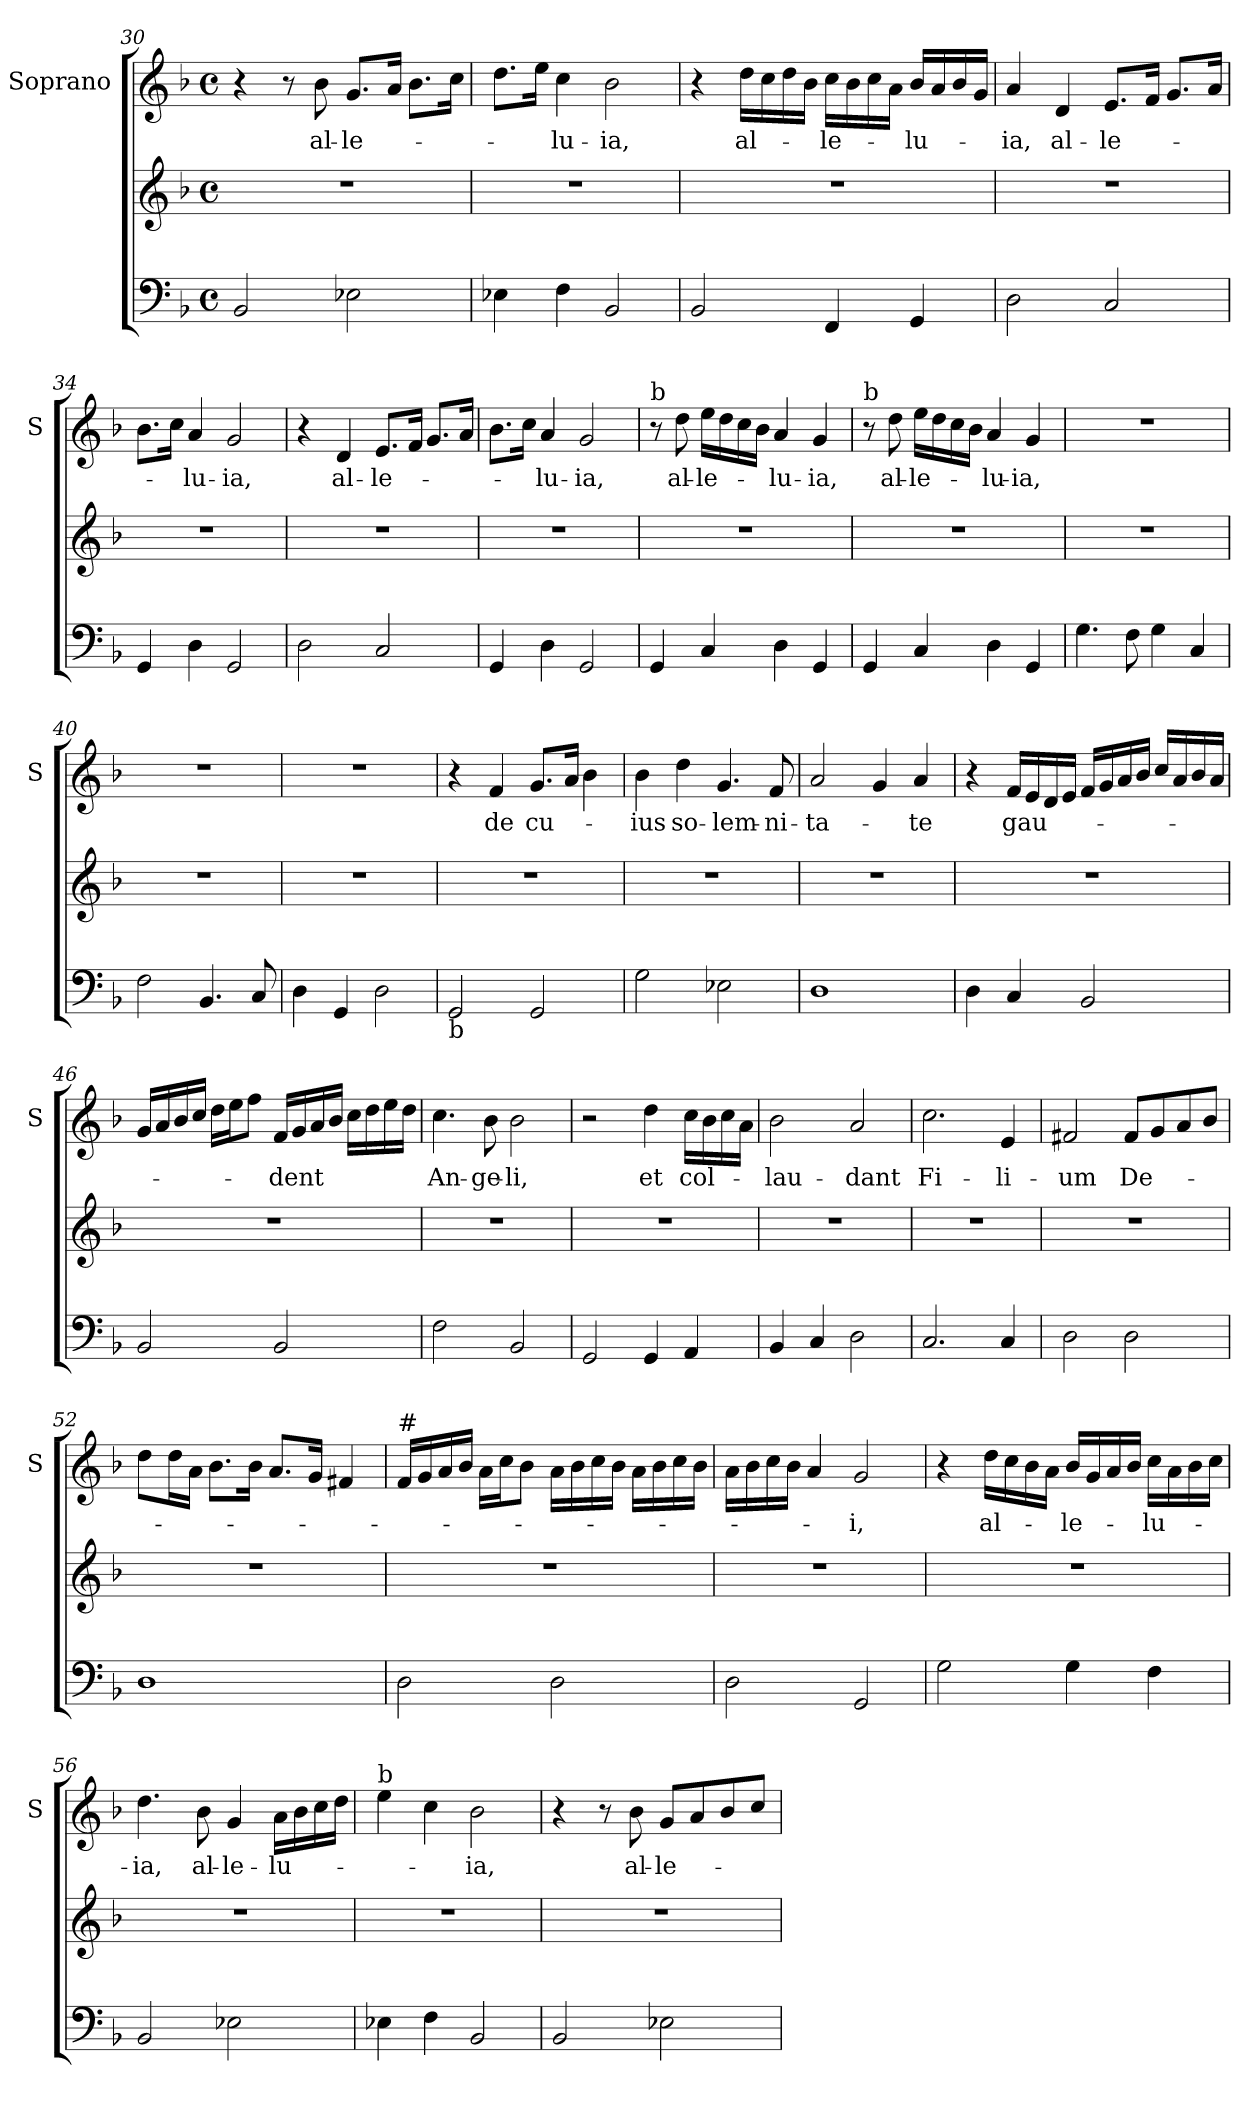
**kern	**kern	**kern	**text
*part2	*part2	*part1	*part1
*staff3	*staff2	*staff1	*staff1
*	*	*I"Soprano	*
*	*	*I'S	*
*clefF4	*clefG2	*clefG2	*
*k[b-]	*k[b-]	*k[b-]	*
*F:	*F:	*F:	*
*M4/4	*M4/4	*M4/4	*
*met(c)	*met(c)	*met(c)	*
=30	=30	=30	=30
2BB-/	1r	4r	.
.	.	8r	.
!	!	!	!LO:LY:b
.	.	8b-\	al-
!	!	!	!LO:LY:b
2E-X\	.	8.g/L	-le-
.	.	16a/Jk	.
.	.	8.b-\L	.
.	.	16cc\Jk	.
!!LO:PB:g=z
=31	=31	=31	=31
4E-X\	1r	8.dd\L	.
.	.	16ee\Jk	.
!	!	!	!LO:LY:b
4F\	.	4cc\	-lu-
!	!	!	!LO:LY:b
2BB-/	.	2b-\	-ia,
=32	=32	=32	=32
2BB-/	1r	4r	.
!	!	!	!LO:LY:b
.	.	16dd\LL	al-
.	.	16cc\	.
.	.	16dd\	.
.	.	16b-\JJ	.
!	!	!	!LO:LY:b
4FF/	.	16cc\LL	-le-
.	.	16b-\	.
.	.	16cc\	.
.	.	16a\JJ	.
!	!	!	!LO:LY:b
4GG/	.	16b-/LL	-lu-
.	.	16a/	.
.	.	16b-/	.
.	.	16g/JJ	.
=33	=33	=33	=33
!	!	!	!LO:LY:b
2D\	1r	4a/	-ia,
!	!	!	!LO:LY:b
.	.	4d/	al-
!	!	!	!LO:LY:b
2C/	.	8.e/L	-le-
.	.	16f/Jk	.
.	.	8.g/L	.
.	.	16a/Jk	.
=34	=34	=34	=34
4GG/	1r	8.b-\L	.
.	.	16cc\Jk	.
!	!	!	!LO:LY:b
4D\	.	4a/	-lu-
!	!	!	!LO:LY:b
2GG/	.	2g/	-ia,
!!LO:LB:g=z
=35	=35	=35	=35
2D\	1r	4r	.
!	!	!	!LO:LY:b
.	.	4d/	al-
!	!	!	!LO:LY:b
2C/	.	8.e/L	-le-
.	.	16f/Jk	.
.	.	8.g/L	.
.	.	16a/Jk	.
=36	=36	=36	=36
4GG/	1r	8.b-\L	.
.	.	16cc\Jk	.
!	!	!	!LO:LY:b
4D\	.	4a/	-lu-
!	!	!	!LO:LY:b
2GG/	.	2g/	-ia,
=37	=37	=37	=37
!	!	!LO:TX:a:t=b	!
4GG/	1r	8r	.
!	!	!	!LO:LY:b
.	.	8dd\	al-
!	!	!	!LO:LY:b
4C/	.	16ee\LL	-le-
.	.	16dd\	.
.	.	16cc\	.
.	.	16b-\JJ	.
!	!	!	!LO:LY:b
4D\	.	4a/	-lu-
!	!	!	!LO:LY:b
4GG/	.	4g/	-ia,
=38	=38	=38	=38
!	!	!LO:TX:a:t=b	!
4GG/	1r	8r	.
!	!	!	!LO:LY:b
.	.	8dd\	al-
!	!	!	!LO:LY:b
4C/	.	16ee\LL	-le-
.	.	16dd\	.
.	.	16cc\	.
.	.	16b-\JJ	.
!	!	!	!LO:LY:b
4D\	.	4a/	-lu-
!	!	!	!LO:LY:b
4GG/	.	4g/	-ia,
!!LO:LB:g=z
=39	=39	=39	=39
4.G\	1r	1r	.
8F\	.	.	.
4G\	.	.	.
4C/	.	.	.
=40	=40	=40	=40
2F\	1r	1r	.
4.BB-/	.	.	.
8C/	.	.	.
=41	=41	=41	=41
4D\	1r	1r	.
4GG/	.	.	.
2D\	.	.	.
=42	=42	=42	=42
!LO:TX:b:t=b	!	!	!
2GG/	1r	4r	.
!	!	!	!LO:LY:b
.	.	4f/	de
!	!	!	!LO:LY:b
2GG/	.	8.g/L	cu-
.	.	16a/Jk	.
.	.	4b-\	.
=43	=43	=43	=43
!	!	!	!LO:LY:b
2G\	1r	4b-\	-ius
!	!	!	!LO:LY:b
.	.	4dd\	so-
!	!	!	!LO:LY:b
2E-X\	.	4.g/	-lem-
!	!	!	!LO:LY:b
.	.	8f/	-ni-
=44	=44	=44	=44
!	!	!	!LO:LY:b
1D	1r	2a/	-ta-
.	.	4g/	.
!	!	!	!LO:LY:b
.	.	4a/	-te
!!LO:LB:g=z
=45	=45	=45	=45
4D\	1r	4r	.
!	!	!	!LO:LY:b
4C/	.	16f/LL	gau-
.	.	16e/	.
.	.	16d/	.
.	.	16e/JJ	.
2BB-/	.	16f/LL	.
.	.	16g/	.
.	.	16a/	.
.	.	16b-/JJ	.
.	.	16cc/LL	.
.	.	16a/	.
.	.	16b-/	.
.	.	16a/JJ	.
=46	=46	=46	=46
2BB-/	1r	16g/LL	.
.	.	16a/	.
.	.	16b-/	.
.	.	16cc/JJ	.
.	.	16dd\LL	.
.	.	16ee\J	.
.	.	8ff\J	.
!	!	!	!LO:LY:b
2BB-/	.	16f/LL	-dent
.	.	16g/	.
.	.	16a/	.
.	.	16b-/JJ	.
.	.	16cc\LL	.
.	.	16dd\	.
.	.	16ee\	.
.	.	16dd\JJ	.
=47	=47	=47	=47
!	!	!	!LO:LY:b
2F\	1r	4.cc\	An-
!	!	!	!LO:LY:b
.	.	8b-\	-ge-
!	!	!	!LO:LY:b
2BB-/	.	2b-\	-li,
=48	=48	=48	=48
2GG/	1r	2r	.
!	!	!	!LO:LY:b
4GG/	.	4dd\	et
!	!	!	!LO:LY:b
4AA/	.	16cc\LL	col-
.	.	16b-\	.
.	.	16cc\	.
.	.	16a\JJ	.
!!LO:PB:g=z
=49	=49	=49	=49
!	!	!	!LO:LY:b
4BB-/	1r	2b-\	-lau-
4C/	.	.	.
!	!	!	!LO:LY:b
2D\	.	2a/	-dant
=50	=50	=50	=50
!	!	!	!LO:LY:b
2.C/	1r	2.cc\	Fi-
!	!	!	!LO:LY:b
4C/	.	4e/	-li-
=51	=51	=51	=51
!	!	!	!LO:LY:b
2D\	1r	2f#X/	-um
!	!	!	!LO:LY:b
2D\	.	8f#/L	De-
.	.	8g/	.
.	.	8a/	.
.	.	8b-/J	.
=52	=52	=52	=52
1D	1r	8dd\L	.
.	.	16dd\L	.
.	.	16a\JJ	.
.	.	8.b-\L	.
.	.	16b-\Jk	.
.	.	8.a/L	.
.	.	16g/Jk	.
.	.	4f#X/	.
!!LO:LB:g=z
=53	=53	=53	=53
!	!	!LO:TX:a:t=#	!
2D\	1r	16f/LL	.
.	.	16g/	.
.	.	16a/	.
.	.	16b-/JJ	.
.	.	16a\LL	.
.	.	16cc\J	.
.	.	8b-\J	.
2D\	.	16a\LL	.
.	.	16b-\	.
.	.	16cc\	.
.	.	16b-\JJ	.
.	.	16a\LL	.
.	.	16b-\	.
.	.	16cc\	.
.	.	16b-\JJ	.
=54	=54	=54	=54
2D\	1r	16a\LL	.
.	.	16b-\	.
.	.	16cc\	.
.	.	16b-\JJ	.
.	.	4a/	.
!	!	!	!LO:LY:b
2GG/	.	2g/	-i,
=55	=55	=55	=55
2G\	1r	4r	.
!	!	!	!LO:LY:b
.	.	16dd\LL	al-
.	.	16cc\	.
.	.	16b-\	.
.	.	16a\JJ	.
!	!	!	!LO:LY:b
4G\	.	16b-/LL	-le-
.	.	16g/	.
.	.	16a/	.
.	.	16b-/JJ	.
!	!	!	!LO:LY:b
4F\	.	16cc\LL	-lu-
.	.	16a\	.
.	.	16b-\	.
.	.	16cc\JJ	.
=56	=56	=56	=56
!	!	!	!LO:LY:b
2BB-/	1r	4.dd\	-ia,
!	!	!	!LO:LY:b
.	.	8b-\	al-
!	!	!	!LO:LY:b
2E-X\	.	4g/	-le-
!	!	!	!LO:LY:b
.	.	16a\LL	-lu-
.	.	16b-\	.
.	.	16cc\	.
.	.	16dd\JJ	.
!!LO:LB:g=z
=57	=57	=57	=57
!	!	!LO:TX:a:t=b	!
4E-X\	1r	4ee\	.
4F\	.	4cc\	.
!	!	!	!LO:LY:b
2BB-/	.	2b-\	-ia,
=58	=58	=58	=58
2BB-/	1r	4r	.
.	.	8r	.
!	!	!	!LO:LY:b
.	.	8b-\	al-
!	!	!	!LO:LY:b
2E-X\	.	8g/L	-le-
.	.	8a/	.
.	.	8b-/	.
.	.	8cc/J	.
=	=	=	=
*-	*-	*-	*-
